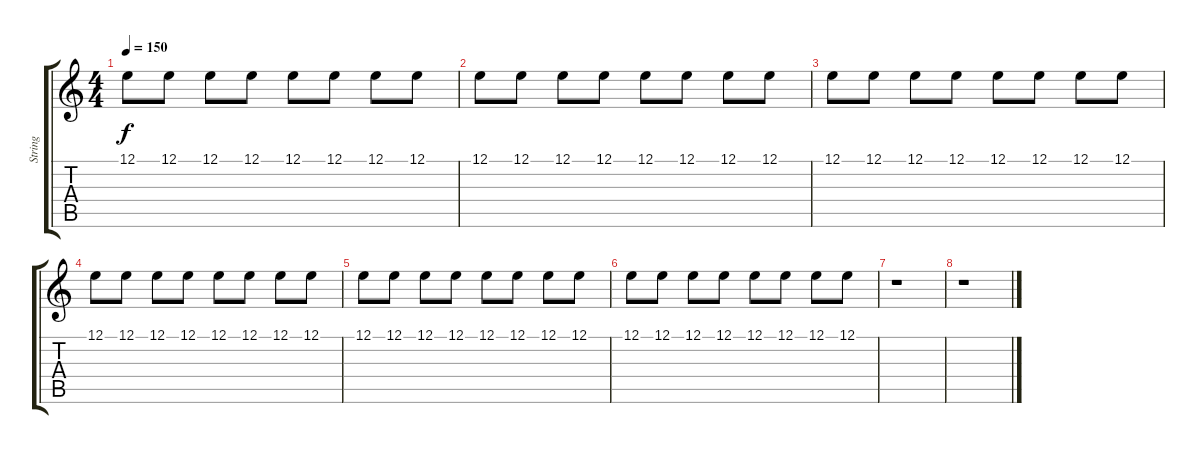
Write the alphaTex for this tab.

\track ("String" "String") {instrument lead7fifths}
\staff {score tabs}
\tuning (E4 B3 G3 D3 A2 E2) {hide}
\ts (4 4)
\tempo 150
\clef g2
\ks c
12.1.8{dy f instrument lead1square} 12.1.8 12.1.8 12.1.8 12.1.8 12.1.8 12.1.8 12.1.8 |
12.1.8 12.1.8 12.1.8 12.1.8 12.1.8 12.1.8 12.1.8 12.1.8 |
12.1.8 12.1.8 12.1.8 12.1.8 12.1.8 12.1.8 12.1.8 12.1.8 |
12.1.8 12.1.8 12.1.8 12.1.8 12.1.8 12.1.8 12.1.8 12.1.8 |
12.1.8 12.1.8 12.1.8 12.1.8 12.1.8 12.1.8 12.1.8 12.1.8 |
12.1.8 12.1.8 12.1.8 12.1.8 12.1.8 12.1.8 12.1.8 12.1.8 |
r.1 |
r.1
